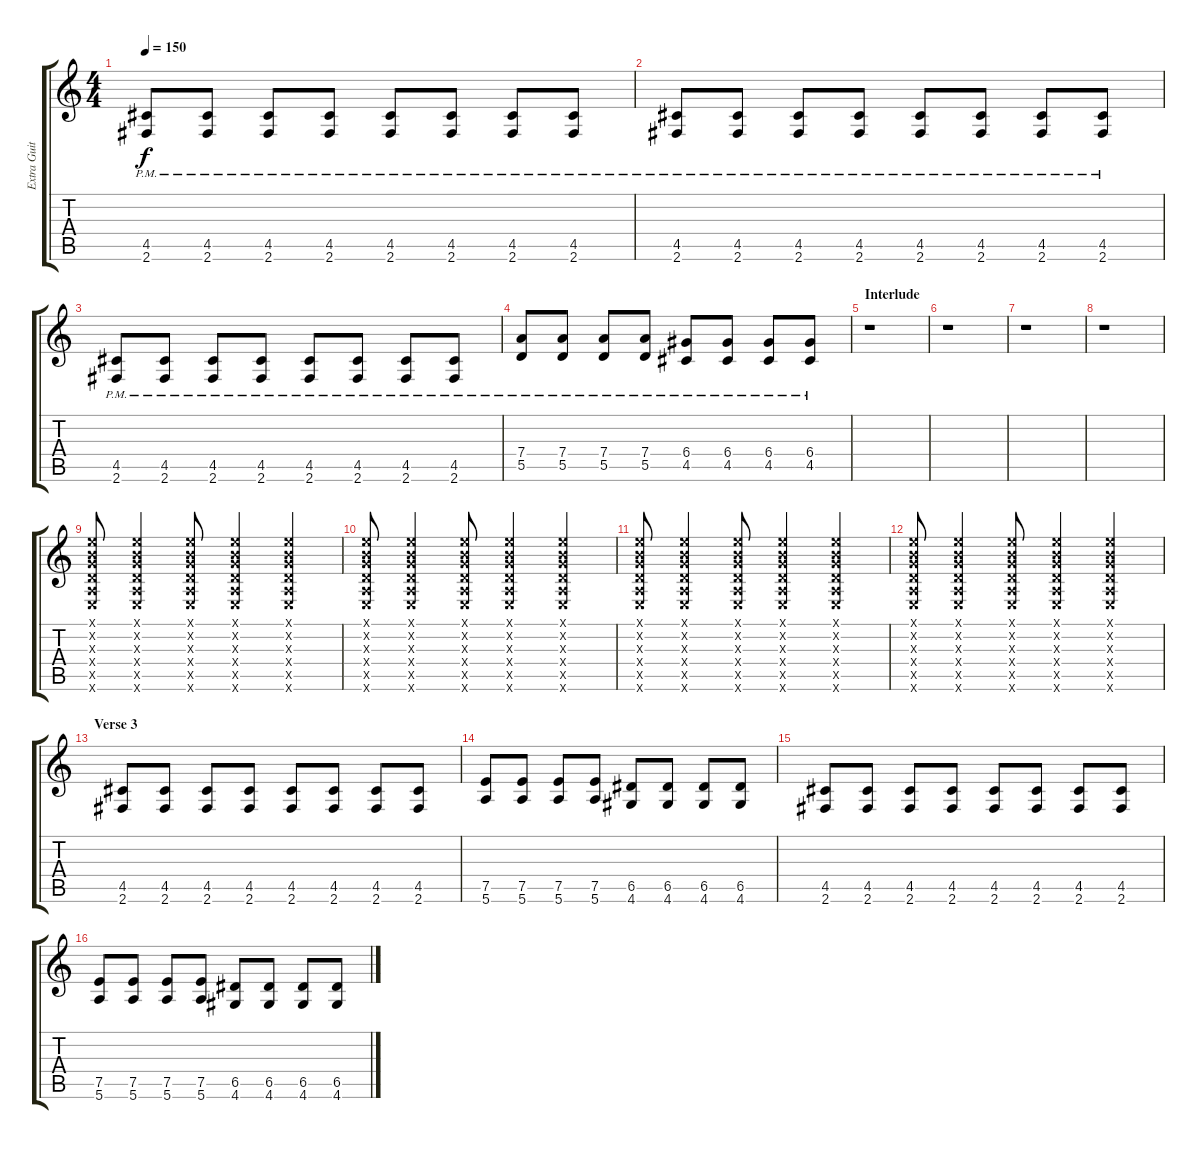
\track ("Extra Guitar" "Extra Guit") {instrument distortionguitar}
\staff {score tabs}
\tuning (E4 B3 G3 D3 A2 E2) {hide}
\ts (4 4)
\tempo 150
\clef g2
\ks c
(4.5{pm} 2.6{pm}).8{dy f} (4.5{pm} 2.6{pm}).8 (4.5{pm} 2.6{pm}).8 (4.5{pm} 2.6{pm}).8 (4.5{pm} 2.6{pm}).8 (4.5{pm} 2.6{pm}).8 (4.5{pm} 2.6{pm}).8 (4.5{pm} 2.6{pm}).8 |
(4.5{pm} 2.6{pm}).8 (4.5{pm} 2.6{pm}).8 (4.5{pm} 2.6{pm}).8 (4.5{pm} 2.6{pm}).8 (4.5{pm} 2.6{pm}).8 (4.5{pm} 2.6{pm}).8 (4.5{pm} 2.6{pm}).8 (4.5{pm} 2.6{pm}).8 |
(4.5{pm} 2.6{pm}).8 (4.5{pm} 2.6{pm}).8 (4.5{pm} 2.6{pm}).8 (4.5{pm} 2.6{pm}).8 (4.5{pm} 2.6{pm}).8 (4.5{pm} 2.6{pm}).8 (4.5{pm} 2.6{pm}).8 (4.5{pm} 2.6{pm}).8 |
(7.4{pm} 5.5{pm}).8 (7.4{pm} 5.5{pm}).8 (7.4{pm} 5.5{pm}).8 (7.4{pm} 5.5{pm}).8 (6.4{pm} 4.5{pm}).8 (6.4{pm} 4.5{pm}).8 (6.4{pm} 4.5{pm}).8 (6.4{pm} 4.5{pm}).8 |
\section ("" "Interlude")
r.1 |
r.1 |
r.1 |
r.1 |
(0.1{x} 0.2{x} 0.3{x} 0.4{x} 0.5{x} 0.6{x}).8{volume 16} (0.1{x} 0.2{x} 0.3{x} 0.4{x} 0.5{x} 0.6{x}).4 (0.1{x} 0.2{x} 0.3{x} 0.4{x} 0.5{x} 0.6{x}).8 (0.1{x} 0.2{x} 0.3{x} 0.4{x} 0.5{x} 0.6{x}).4 (0.1{x} 0.2{x} 0.3{x} 0.4{x} 0.5{x} 0.6{x}).4 |
(0.1{x} 0.2{x} 0.3{x} 0.4{x} 0.5{x} 0.6{x}).8 (0.1{x} 0.2{x} 0.3{x} 0.4{x} 0.5{x} 0.6{x}).4 (0.1{x} 0.2{x} 0.3{x} 0.4{x} 0.5{x} 0.6{x}).8 (0.1{x} 0.2{x} 0.3{x} 0.4{x} 0.5{x} 0.6{x}).4 (0.1{x} 0.2{x} 0.3{x} 0.4{x} 0.5{x} 0.6{x}).4 |
(0.1{x} 0.2{x} 0.3{x} 0.4{x} 0.5{x} 0.6{x}).8 (0.1{x} 0.2{x} 0.3{x} 0.4{x} 0.5{x} 0.6{x}).4 (0.1{x} 0.2{x} 0.3{x} 0.4{x} 0.5{x} 0.6{x}).8 (0.1{x} 0.2{x} 0.3{x} 0.4{x} 0.5{x} 0.6{x}).4 (0.1{x} 0.2{x} 0.3{x} 0.4{x} 0.5{x} 0.6{x}).4 |
(0.1{x} 0.2{x} 0.3{x} 0.4{x} 0.5{x} 0.6{x}).8 (0.1{x} 0.2{x} 0.3{x} 0.4{x} 0.5{x} 0.6{x}).4 (0.1{x} 0.2{x} 0.3{x} 0.4{x} 0.5{x} 0.6{x}).8 (0.1{x} 0.2{x} 0.3{x} 0.4{x} 0.5{x} 0.6{x}).4 (0.1{x} 0.2{x} 0.3{x} 0.4{x} 0.5{x} 0.6{x}).4 |
\section ("" "Verse 3")
(4.5 2.6).8 (4.5 2.6).8 (4.5 2.6).8 (4.5 2.6).8 (4.5 2.6).8 (4.5 2.6).8 (4.5 2.6).8 (4.5 2.6).8 |
(7.5 5.6).8 (7.5 5.6).8 (7.5 5.6).8 (7.5 5.6).8 (6.5 4.6).8 (6.5 4.6).8 (6.5 4.6).8 (6.5 4.6).8 |
(4.5 2.6).8 (4.5 2.6).8 (4.5 2.6).8 (4.5 2.6).8 (4.5 2.6).8 (4.5 2.6).8 (4.5 2.6).8 (4.5 2.6).8 |
(7.5 5.6).8 (7.5 5.6).8 (7.5 5.6).8 (7.5 5.6).8 (6.5 4.6).8 (6.5 4.6).8 (6.5 4.6).8 (6.5 4.6).8
